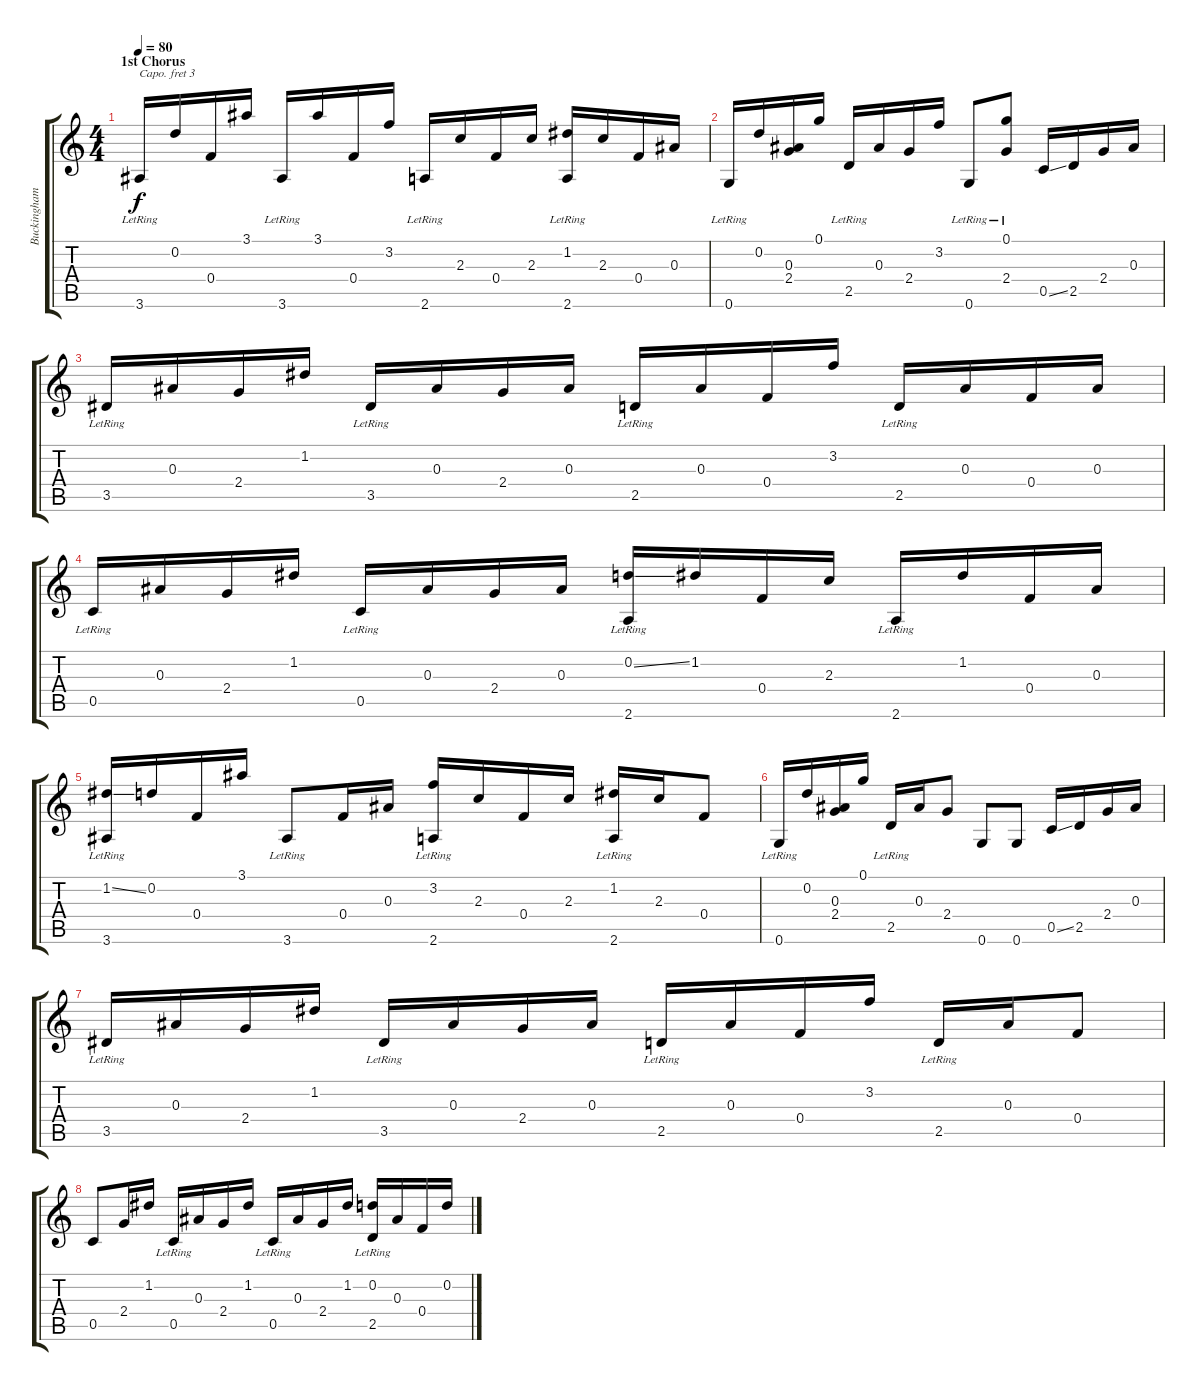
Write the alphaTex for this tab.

\track ("Buckingham 2" "Buckingham") {instrument acousticguitarsteel}
\staff {score tabs}
\capo 3
\tuning (E4 B3 G3 D3 A2 E2) {hide}
\ts (4 4)
\section ("" "1st Chorus")
\tempo 80
\clef g2
\ks c
3.6{lr}.16{dy f} 0.2.16 0.4.16 3.1.16 3.6{lr}.16 3.1.16 0.4.16 3.2.16 2.6{lr}.16 2.3.16 0.4.16 2.3.16 (1.2{lr} 2.6{lr}).16 2.3.16 0.4.16 0.3.16 |
0.6{lr}.16 0.2.16 (0.3 2.4).16 0.1.16 2.5{lr}.16 0.3.16 2.4.16 3.2.16 0.6{lr}.8 (0.1{lr} 2.4{lr}).8 0.5{ss}.16 2.5.16 2.4.16 0.3.16 |
3.5{lr}.16 0.3.16 2.4.16 1.2.16 3.5{lr}.16 0.3.16 2.4.16 0.3.16 2.5{lr}.16 0.3.16 0.4.16 3.2.16 2.5{lr}.16 0.3.16 0.4.16 0.3.16 |
0.5{lr}.16 0.3.16 2.4.16 1.2.16 0.5{lr}.16 0.3.16 2.4.16 0.3.16 (0.2{ss} 2.6{lr}).16 1.2.16 0.4.16 2.3.16 2.6{lr}.16 1.2.16 0.4.16 0.3.16 |
(1.2{ss} 3.6{lr}).16 0.2.16 0.4.16 3.1.16 3.6{lr}.8 0.4.16 0.3.16 (3.2{lr} 2.6{lr}).16 2.3.16 0.4.16 2.3.16 (1.2{lr} 2.6{lr}).16 2.3.16 0.4.8 |
0.6{lr}.16 0.2.16 (0.3 2.4).16 0.1.16 2.5{lr}.16 0.3.16 2.4.8 0.6.8 0.6.8 0.5{ss}.16 2.5.16 2.4.16 0.3.16 |
3.5{lr}.16 0.3.16 2.4.16 1.2.16 3.5{lr}.16 0.3.16 2.4.16 0.3.16 2.5{lr}.16 0.3.16 0.4.16 3.2.16 2.5{lr}.16 0.3.16 0.4.8 |
0.5.8 2.4.16 1.2.16 0.5{lr}.16 0.3.16 2.4.16 1.2.16 0.5{lr}.16 0.3.16 2.4.16 1.2.16 (0.2{lr} 2.5{lr}).16 0.3.16 0.4.16 0.2.16
